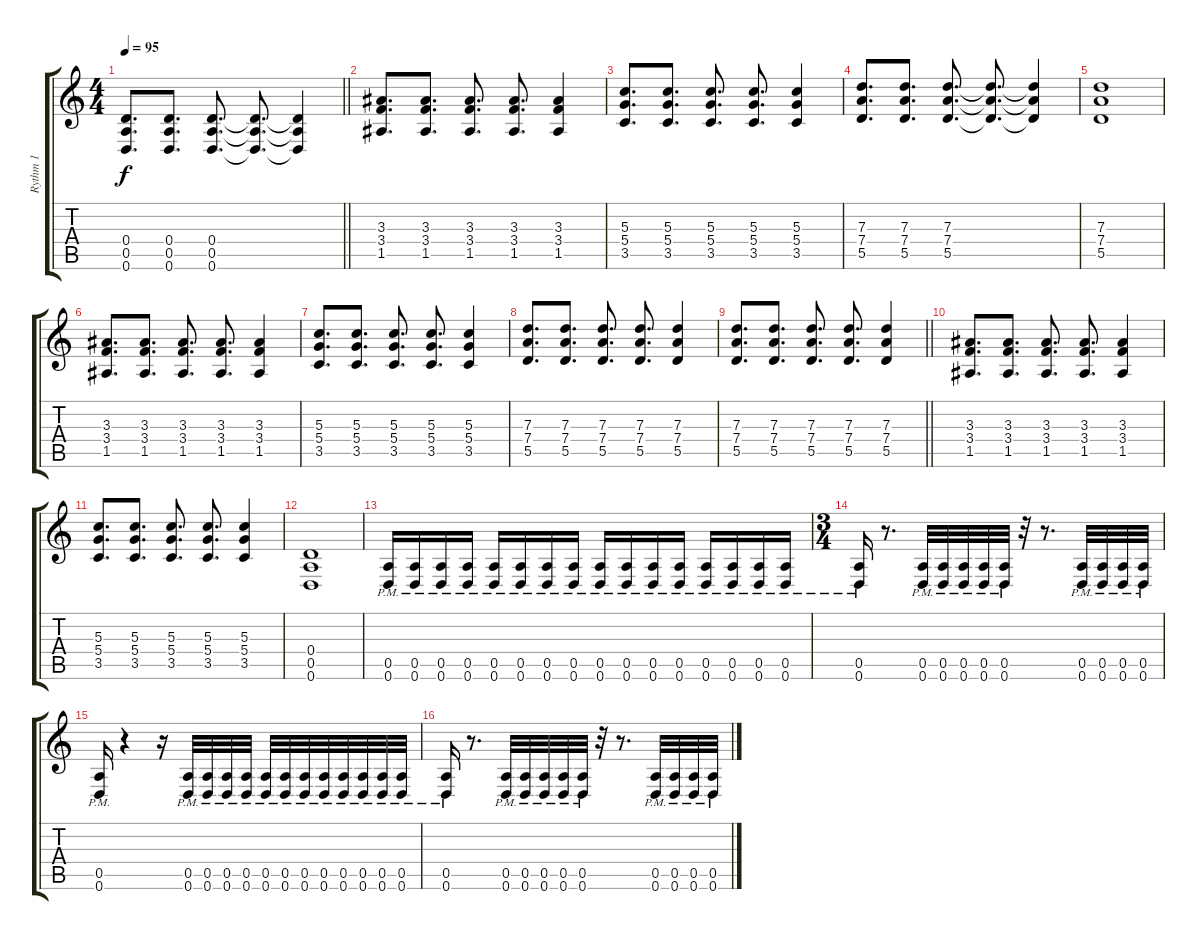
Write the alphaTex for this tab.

\track ("Rythm 1" "Rythm 1") {instrument distortionguitar}
\staff {score tabs}
\tuning (E4 B3 G3 D3 A2 D2) {hide}
\ts (4 4)
\tempo 95
\clef g2
\barLineRight lightlight
\ks c
(0.4 0.5 0.6).8{d dy f} (0.4 0.5 0.6).8{d} (0.4 0.5 0.6).8{d} (0.4{t} 0.5{t} 0.6{t}).8{d} (0.4{t} 0.5{t} 0.6{t}).4 |
(3.3 3.4 1.5).8{d} (3.3 3.4 1.5).8{d} (3.3 3.4 1.5).8{d} (3.3 3.4 1.5).8{d} (3.3 3.4 1.5).4 |
(5.3 5.4 3.5).8{d} (5.3 5.4 3.5).8{d} (5.3 5.4 3.5).8{d} (5.3 5.4 3.5).8{d} (5.3 5.4 3.5).4 |
(7.3 7.4 5.5).8{d} (7.3 7.4 5.5).8{d} (7.3 7.4 5.5).8{d} (7.3{t} 7.4{t} 5.5{t}).8{d} (7.3{t} 7.4{t} 5.5{t}).4 |
(7.3 7.4 5.5).1 |
(3.3 3.4 1.5).8{d} (3.3 3.4 1.5).8{d} (3.3 3.4 1.5).8{d} (3.3 3.4 1.5).8{d} (3.3 3.4 1.5).4 |
(5.3 5.4 3.5).8{d} (5.3 5.4 3.5).8{d} (5.3 5.4 3.5).8{d} (5.3 5.4 3.5).8{d} (5.3 5.4 3.5).4 |
(7.3 7.4 5.5).8{d} (7.3 7.4 5.5).8{d} (7.3 7.4 5.5).8{d} (7.3 7.4 5.5).8{d} (7.3 7.4 5.5).4 |
\barLineRight lightlight
(7.3 7.4 5.5).8{d} (7.3 7.4 5.5).8{d} (7.3 7.4 5.5).8{d} (7.3 7.4 5.5).8{d} (7.3 7.4 5.5).4 |
(3.3 3.4 1.5).8{d} (3.3 3.4 1.5).8{d} (3.3 3.4 1.5).8{d} (3.3 3.4 1.5).8{d} (3.3 3.4 1.5).4 |
(5.3 5.4 3.5).8{d} (5.3 5.4 3.5).8{d} (5.3 5.4 3.5).8{d} (5.3 5.4 3.5).8{d} (5.3 5.4 3.5).4 |
(0.4 0.5 0.6).1 |
(0.5{pm} 0.6{pm}).16{volume 6} (0.5{pm} 0.6{pm}).16{volume 16} (0.5{pm} 0.6{pm}).16 (0.5{pm} 0.6{pm}).16 (0.5{pm} 0.6{pm}).16 (0.5{pm} 0.6{pm}).16 (0.5{pm} 0.6{pm}).16 (0.5{pm} 0.6{pm}).16 (0.5{pm} 0.6{pm}).16 (0.5{pm} 0.6{pm}).16 (0.5{pm} 0.6{pm}).16 (0.5{pm} 0.6{pm}).16 (0.5{pm} 0.6{pm}).16 (0.5{pm} 0.6{pm}).16 (0.5{pm} 0.6{pm}).16 (0.5{pm} 0.6{pm}).16 |
\ts (3 4)
(0.5{pm} 0.6{pm}).16 r.8{d} (0.5{pm} 0.6{pm}).32 (0.5{pm} 0.6{pm}).32 (0.5{pm} 0.6{pm}).32 (0.5{pm} 0.6{pm}).32 (0.5{pm} 0.6{pm}).32 r.32 r.8{d} (0.5{pm} 0.6{pm}).32 (0.5{pm} 0.6{pm}).32 (0.5{pm} 0.6{pm}).32 (0.5{pm} 0.6{pm}).32 |
(0.5{pm} 0.6{pm}).16 r.4 r.16 (0.5 0.6{pm}).32 (0.5 0.6{pm}).32 (0.5 0.6{pm}).32 (0.5 0.6{pm}).32 (0.5 0.6{pm}).32 (0.5 0.6{pm}).32 (0.5 0.6{pm}).32 (0.5 0.6{pm}).32 (0.5 0.6{pm}).32 (0.5 0.6{pm}).32 (0.5 0.6{pm}).32 (0.5 0.6{pm}).32 |
(0.5{pm} 0.6{pm}).16 r.8{d} (0.5{pm} 0.6{pm}).32 (0.5{pm} 0.6{pm}).32 (0.5{pm} 0.6{pm}).32 (0.5{pm} 0.6{pm}).32 (0.5{pm} 0.6{pm}).32 r.32 r.8{d} (0.5{pm} 0.6{pm}).32 (0.5{pm} 0.6{pm}).32 (0.5{pm} 0.6{pm}).32 (0.5{pm} 0.6{pm}).32
